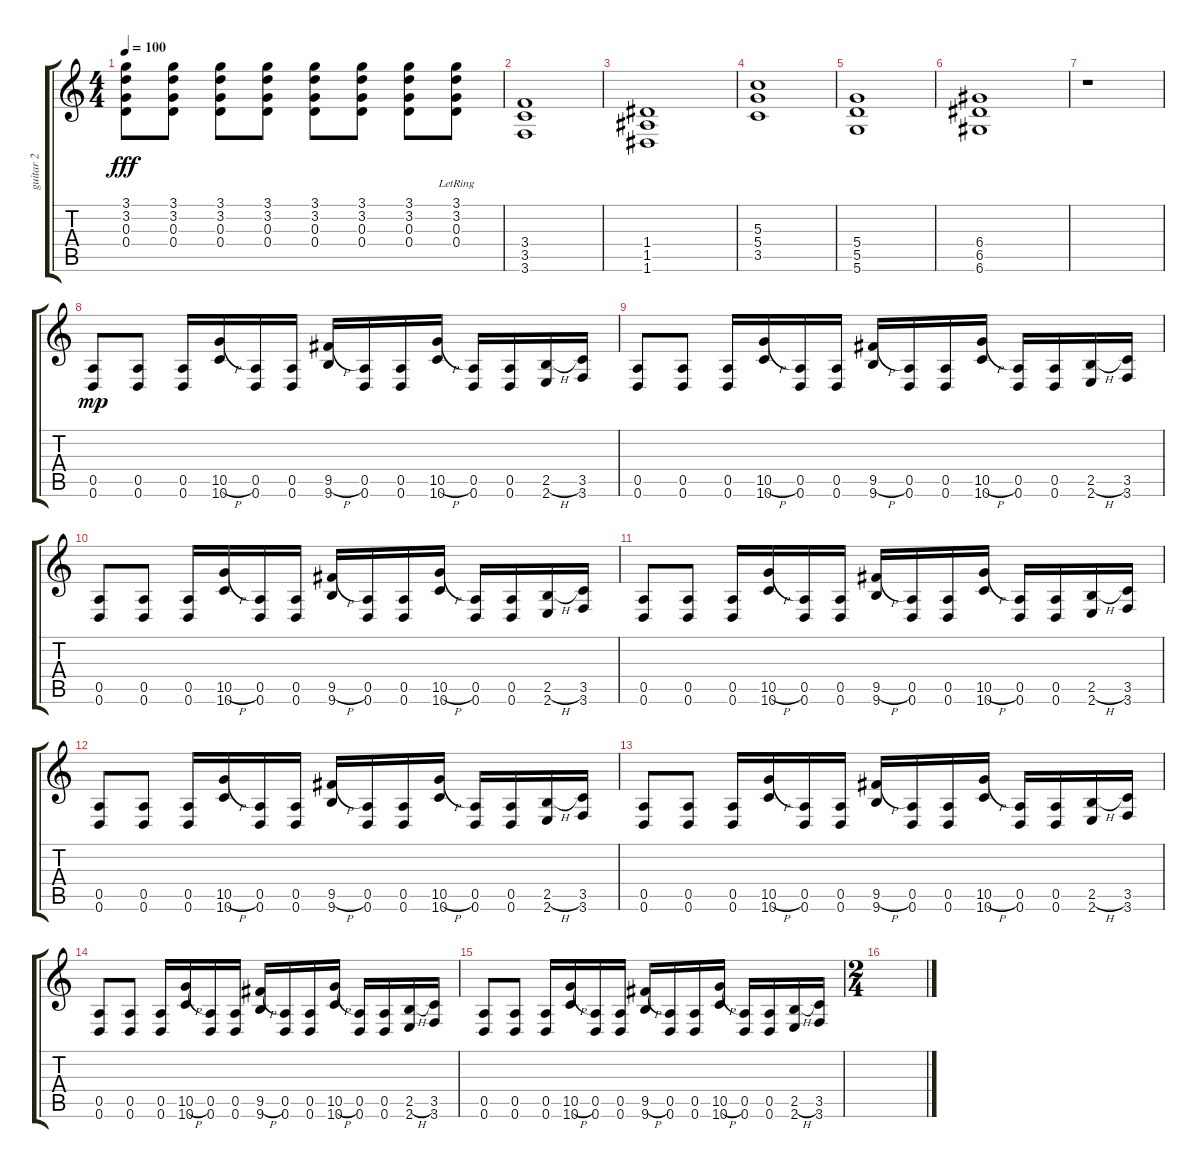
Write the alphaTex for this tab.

\track ("guitar 2" "guitar 2") {instrument distortionguitar}
\staff {score tabs}
\tuning (E4 B3 G3 D3 A2 D2) {hide}
\ts (4 4)
\tempo 100
\clef g2
\ks c
(3.1 3.2 0.3 0.4).8{dy fff} (3.1 3.2 0.3 0.4).8 (3.1 3.2 0.3 0.4).8 (3.1 3.2 0.3 0.4).8 (3.1 3.2 0.3 0.4).8 (3.1 3.2 0.3 0.4).8 (3.1 3.2 0.3 0.4).8 (3.1{lr} 3.2{lr} 0.3{lr} 0.4{lr}).8 |
(3.4 3.5 3.6).1 |
(1.4 1.5 1.6).1 |
(5.3 5.4 3.5).1 |
(5.4 5.5 5.6).1 |
(6.4 6.5 6.6).1 |
r.1 |
(0.5 0.6).8{dy mp} (0.5 0.6).8 (0.5 0.6).16 (10.5{h} 10.6).16 (0.5 0.6).16 (0.5 0.6).16 (9.5{h} 9.6).16 (0.5 0.6).16 (0.5 0.6).16 (10.5{h} 10.6).16 (0.5 0.6).16 (0.5 0.6).16 (2.5{h} 2.6).16 (3.5 3.6).16 |
(0.5 0.6).8{volume 12 instrument distortionguitar} (0.5 0.6).8 (0.5 0.6).16 (10.5{h} 10.6).16 (0.5 0.6).16 (0.5 0.6).16 (9.5{h} 9.6).16 (0.5 0.6).16 (0.5 0.6).16 (10.5{h} 10.6).16 (0.5 0.6).16 (0.5 0.6).16 (2.5{h} 2.6).16 (3.5 3.6).16 |
(0.5 0.6).8 (0.5 0.6).8 (0.5 0.6).16 (10.5{h} 10.6).16 (0.5 0.6).16 (0.5 0.6).16 (9.5{h} 9.6).16 (0.5 0.6).16 (0.5 0.6).16 (10.5{h} 10.6).16 (0.5 0.6).16 (0.5 0.6).16 (2.5{h} 2.6).16 (3.5 3.6).16 |
(0.5 0.6).8 (0.5 0.6).8 (0.5 0.6).16 (10.5{h} 10.6).16 (0.5 0.6).16 (0.5 0.6).16 (9.5{h} 9.6).16 (0.5 0.6).16 (0.5 0.6).16 (10.5{h} 10.6).16 (0.5 0.6).16 (0.5 0.6).16 (2.5{h} 2.6).16 (3.5 3.6).16 |
(0.5 0.6).8 (0.5 0.6).8 (0.5 0.6).16 (10.5{h} 10.6).16 (0.5 0.6).16 (0.5 0.6).16 (9.5{h} 9.6).16 (0.5 0.6).16 (0.5 0.6).16 (10.5{h} 10.6).16 (0.5 0.6).16 (0.5 0.6).16 (2.5{h} 2.6).16 (3.5 3.6).16 |
(0.5 0.6).8 (0.5 0.6).8 (0.5 0.6).16 (10.5{h} 10.6).16 (0.5 0.6).16 (0.5 0.6).16 (9.5{h} 9.6).16 (0.5 0.6).16 (0.5 0.6).16 (10.5{h} 10.6).16 (0.5 0.6).16 (0.5 0.6).16 (2.5{h} 2.6).16 (3.5 3.6).16 |
(0.5 0.6).8 (0.5 0.6).8 (0.5 0.6).16 (10.5{h} 10.6).16 (0.5 0.6).16 (0.5 0.6).16 (9.5{h} 9.6).16 (0.5 0.6).16 (0.5 0.6).16 (10.5{h} 10.6).16 (0.5 0.6).16 (0.5 0.6).16 (2.5{h} 2.6).16 (3.5 3.6).16 |
(0.5 0.6).8 (0.5 0.6).8 (0.5 0.6).16 (10.5{h} 10.6).16 (0.5 0.6).16 (0.5 0.6).16 (9.5{h} 9.6).16 (0.5 0.6).16 (0.5 0.6).16 (10.5{h} 10.6).16 (0.5 0.6).16 (0.5 0.6).16 (2.5{h} 2.6).16 (3.5 3.6).16 |
\ts (2 4)
